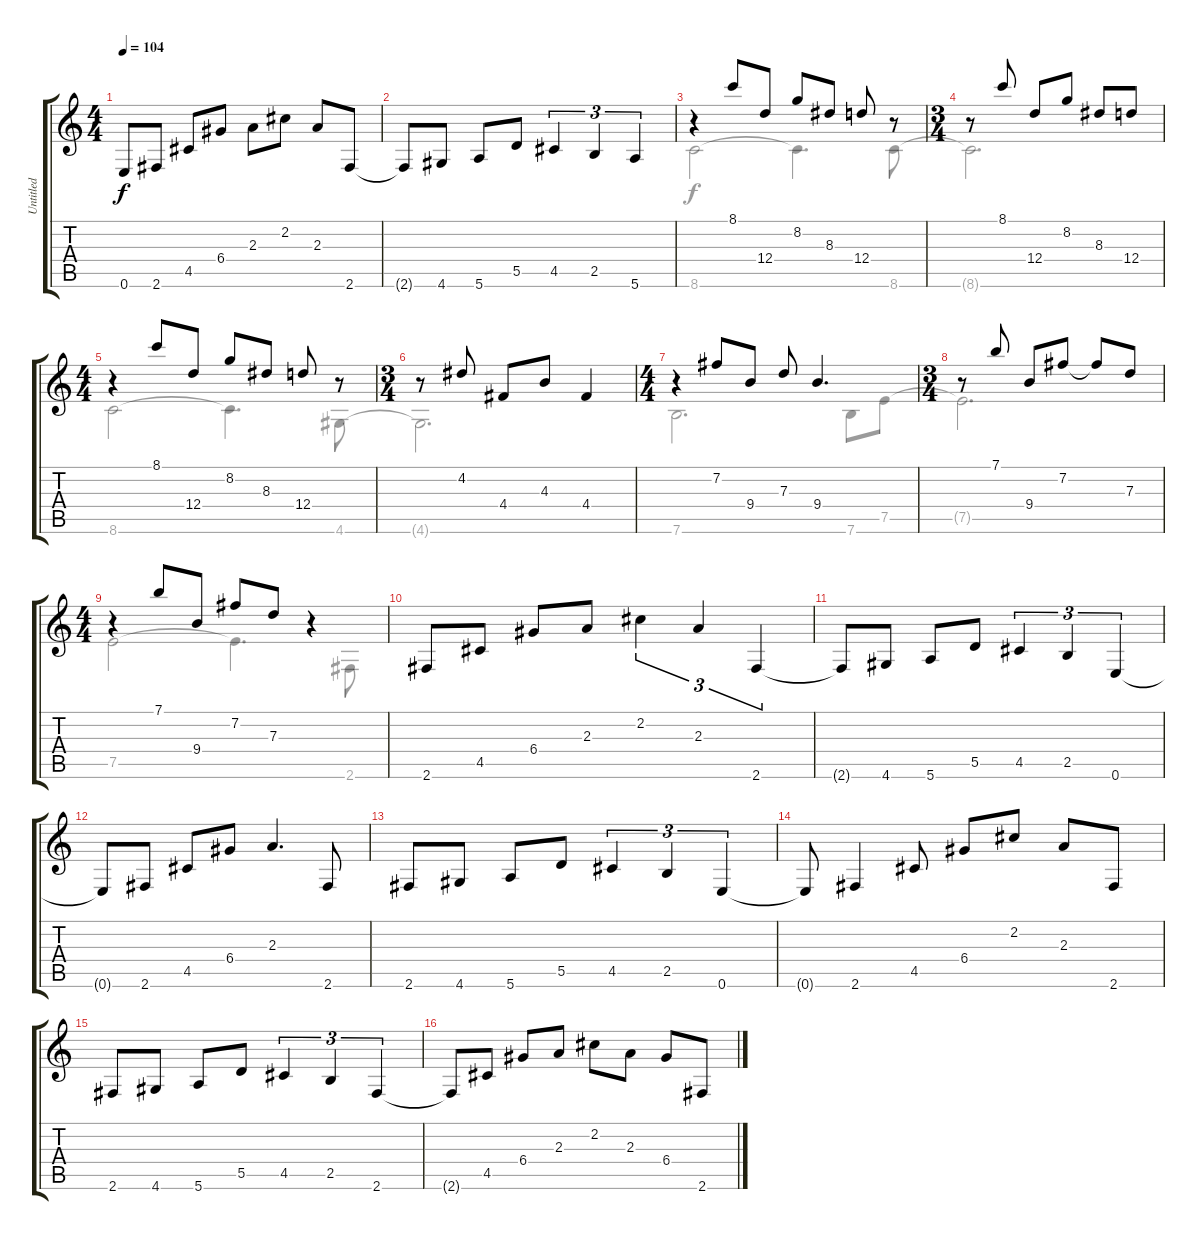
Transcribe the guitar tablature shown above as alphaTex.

\track ("Untitled" "Untitled") {instrument acousticguitarnylon}
\staff {score tabs}
\tuning (E4 B3 G3 D3 A2 E2) {hide}
\voice
\ts (4 4)
\tempo 104
\clef g2
\ks c
0.6{t}.8{dy f} 2.6.8 4.5.8 6.4.8 2.3.8 2.2.8 2.3.8 2.6.8 |
2.6{t}.8 4.6.8 5.6.8 5.5.8 4.5.4{tu (3 2)} 2.5.4{tu (3 2)} 5.6.4{tu (3 2)} |
r.4 8.1.8 12.4.8 8.2.8 8.3.8 12.4.8 r.8 |
\ts (3 4)
r.8 8.1.8 12.4.8 8.2.8 8.3.8 12.4.8 |
\ts (4 4)
r.4 8.1.8 12.4.8 8.2.8 8.3.8 12.4.8 r.8 |
\ts (3 4)
r.8 4.2.8 4.4.8 4.3.8 4.4.4 |
\ts (4 4)
r.4 7.2.8 9.4.8 7.3.8 9.4.4{d} |
\ts (3 4)
r.8 7.1.8 9.4.8 7.2.8 7.2{t}.8 7.3.8 |
\ts (4 4)
r.4 7.1.8 9.4.8 7.2.8 7.3.8 r.4 |
2.6.8 4.5.8 6.4.8 2.3.8 2.2.4{tu (3 2)} 2.3.4{tu (3 2)} 2.6.4{tu (3 2)} |
2.6{t}.8 4.6.8 5.6.8 5.5.8 4.5.4{tu (3 2)} 2.5.4{tu (3 2)} 0.6.4{tu (3 2)} |
0.6{t}.8 2.6.8 4.5.8 6.4.8 2.3.4{d} 2.6.8 |
2.6.8 4.6.8 5.6.8 5.5.8 4.5.4{tu (3 2)} 2.5.4{tu (3 2)} 0.6.4{tu (3 2)} |
0.6{t}.8 2.6.4 4.5.8 6.4.8 2.2.8 2.3.8 2.6.8 |
2.6.8 4.6.8 5.6.8 5.5.8 4.5.4{tu (3 2)} 2.5.4{tu (3 2)} 2.6.4{tu (3 2)} |
2.6{t}.8 4.5.8 6.4.8 2.3.8 2.2.8 2.3.8 6.4.8 2.6.8
\voice
\clef g2
\ottava regular
\simile none
\ks c
|
|
8.6.2 8.6{t}.4{d} 8.6.8 |
8.6{t}.2{d} |
8.6.2 8.6{t}.4{d} 4.6.8 |
4.6{t}.2{d} |
7.6.2{d} 7.6.8 7.5.8 |
7.5{t}.2{d} |
7.5.2 7.5{t}.4{d} 2.6.8 |
|
|
|
|
|
|
